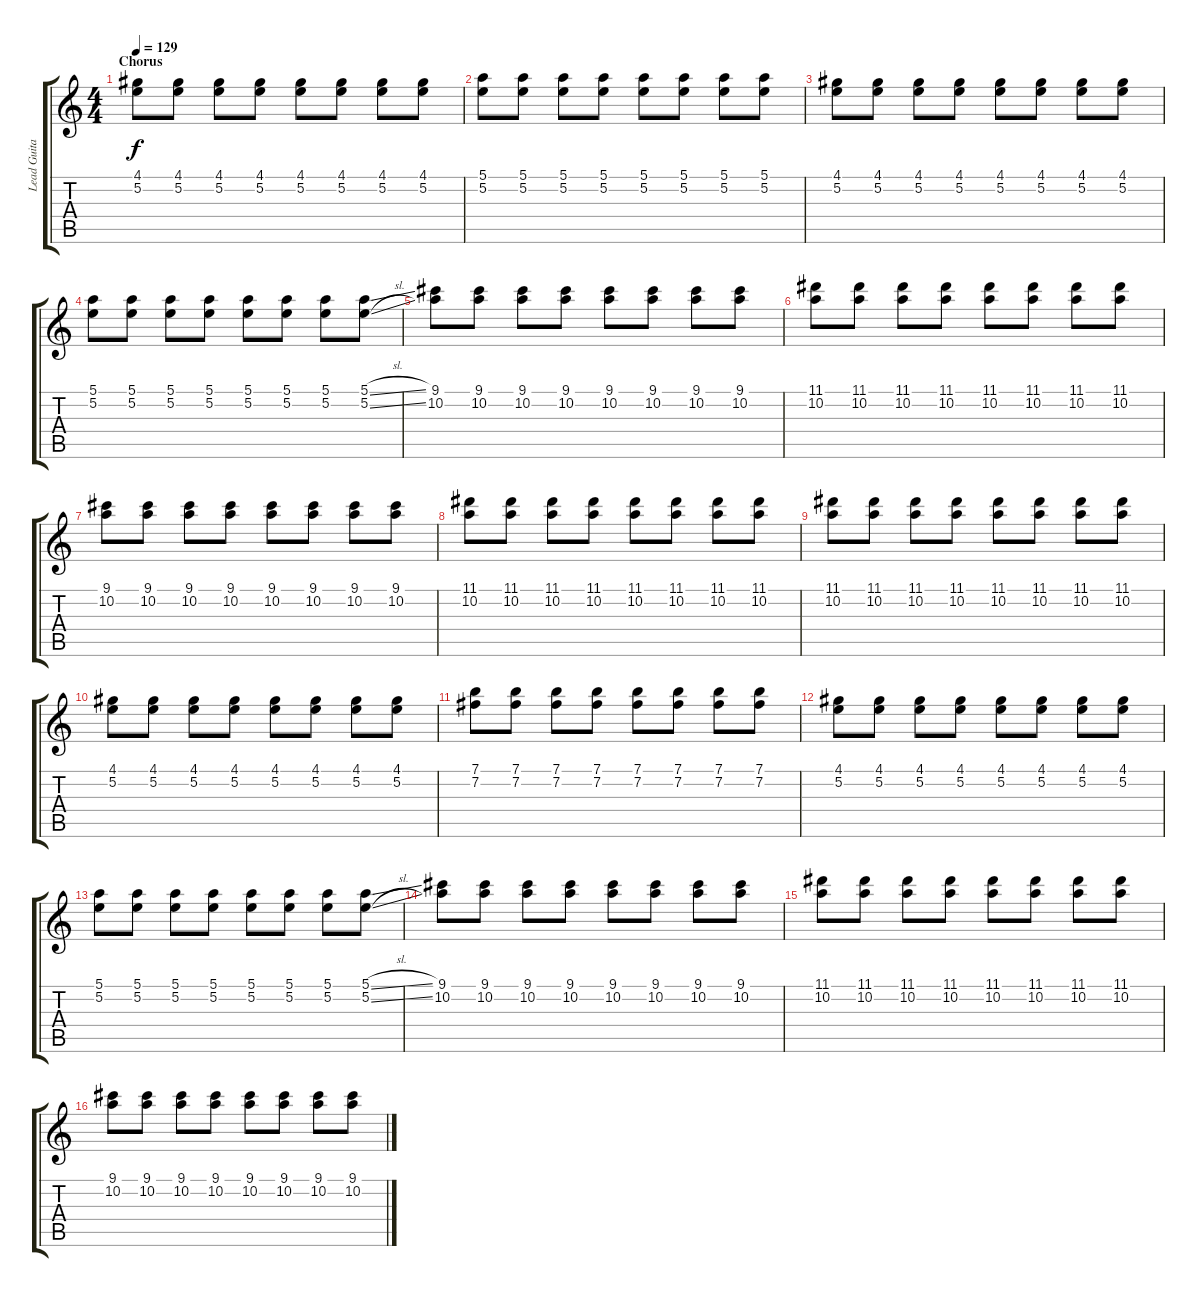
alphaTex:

\track ("Lead Guitar" "Lead Guita") {instrument overdrivenguitar}
\staff {score tabs}
\tuning (E4 B3 G3 D3 A2 E2) {hide}
\ts (4 4)
\section ("" "Chorus")
\tempo 129
\clef g2
\ks c
(4.1 5.2).8{dy f} (4.1 5.2).8 (4.1 5.2).8 (4.1 5.2).8 (4.1 5.2).8 (4.1 5.2).8 (4.1 5.2).8 (4.1 5.2).8 |
(5.1 5.2).8 (5.1 5.2).8 (5.1 5.2).8 (5.1 5.2).8 (5.1 5.2).8 (5.1 5.2).8 (5.1 5.2).8 (5.1 5.2).8 |
(4.1 5.2).8 (4.1 5.2).8 (4.1 5.2).8 (4.1 5.2).8 (4.1 5.2).8 (4.1 5.2).8 (4.1 5.2).8 (4.1 5.2).8 |
(5.1 5.2).8 (5.1 5.2).8 (5.1 5.2).8 (5.1 5.2).8 (5.1 5.2).8 (5.1 5.2).8 (5.1 5.2).8 (5.1{sl} 5.2{sl}).8 |
(9.1 10.2).8 (9.1 10.2).8 (9.1 10.2).8 (9.1 10.2).8 (9.1 10.2).8 (9.1 10.2).8 (9.1 10.2).8 (9.1 10.2).8 |
(11.1 10.2).8 (11.1 10.2).8 (11.1 10.2).8 (11.1 10.2).8 (11.1 10.2).8 (11.1 10.2).8 (11.1 10.2).8 (11.1 10.2).8 |
(9.1 10.2).8 (9.1 10.2).8 (9.1 10.2).8 (9.1 10.2).8 (9.1 10.2).8 (9.1 10.2).8 (9.1 10.2).8 (9.1 10.2).8 |
(11.1 10.2).8 (11.1 10.2).8 (11.1 10.2).8 (11.1 10.2).8 (11.1 10.2).8 (11.1 10.2).8 (11.1 10.2).8 (11.1 10.2).8 |
(11.1 10.2).8 (11.1 10.2).8 (11.1 10.2).8 (11.1 10.2).8 (11.1 10.2).8 (11.1 10.2).8 (11.1 10.2).8 (11.1 10.2).8 |
(4.1 5.2).8 (4.1 5.2).8 (4.1 5.2).8 (4.1 5.2).8 (4.1 5.2).8 (4.1 5.2).8 (4.1 5.2).8 (4.1 5.2).8 |
(7.1 7.2).8 (7.1 7.2).8 (7.1 7.2).8 (7.1 7.2).8 (7.1 7.2).8 (7.1 7.2).8 (7.1 7.2).8 (7.1 7.2).8 |
(4.1 5.2).8 (4.1 5.2).8 (4.1 5.2).8 (4.1 5.2).8 (4.1 5.2).8 (4.1 5.2).8 (4.1 5.2).8 (4.1 5.2).8 |
(5.1 5.2).8 (5.1 5.2).8 (5.1 5.2).8 (5.1 5.2).8 (5.1 5.2).8 (5.1 5.2).8 (5.1 5.2).8 (5.1{sl} 5.2{sl}).8 |
(9.1 10.2).8 (9.1 10.2).8 (9.1 10.2).8 (9.1 10.2).8 (9.1 10.2).8 (9.1 10.2).8 (9.1 10.2).8 (9.1 10.2).8 |
(11.1 10.2).8 (11.1 10.2).8 (11.1 10.2).8 (11.1 10.2).8 (11.1 10.2).8 (11.1 10.2).8 (11.1 10.2).8 (11.1 10.2).8 |
(9.1 10.2).8 (9.1 10.2).8 (9.1 10.2).8 (9.1 10.2).8 (9.1 10.2).8 (9.1 10.2).8 (9.1 10.2).8 (9.1 10.2).8
